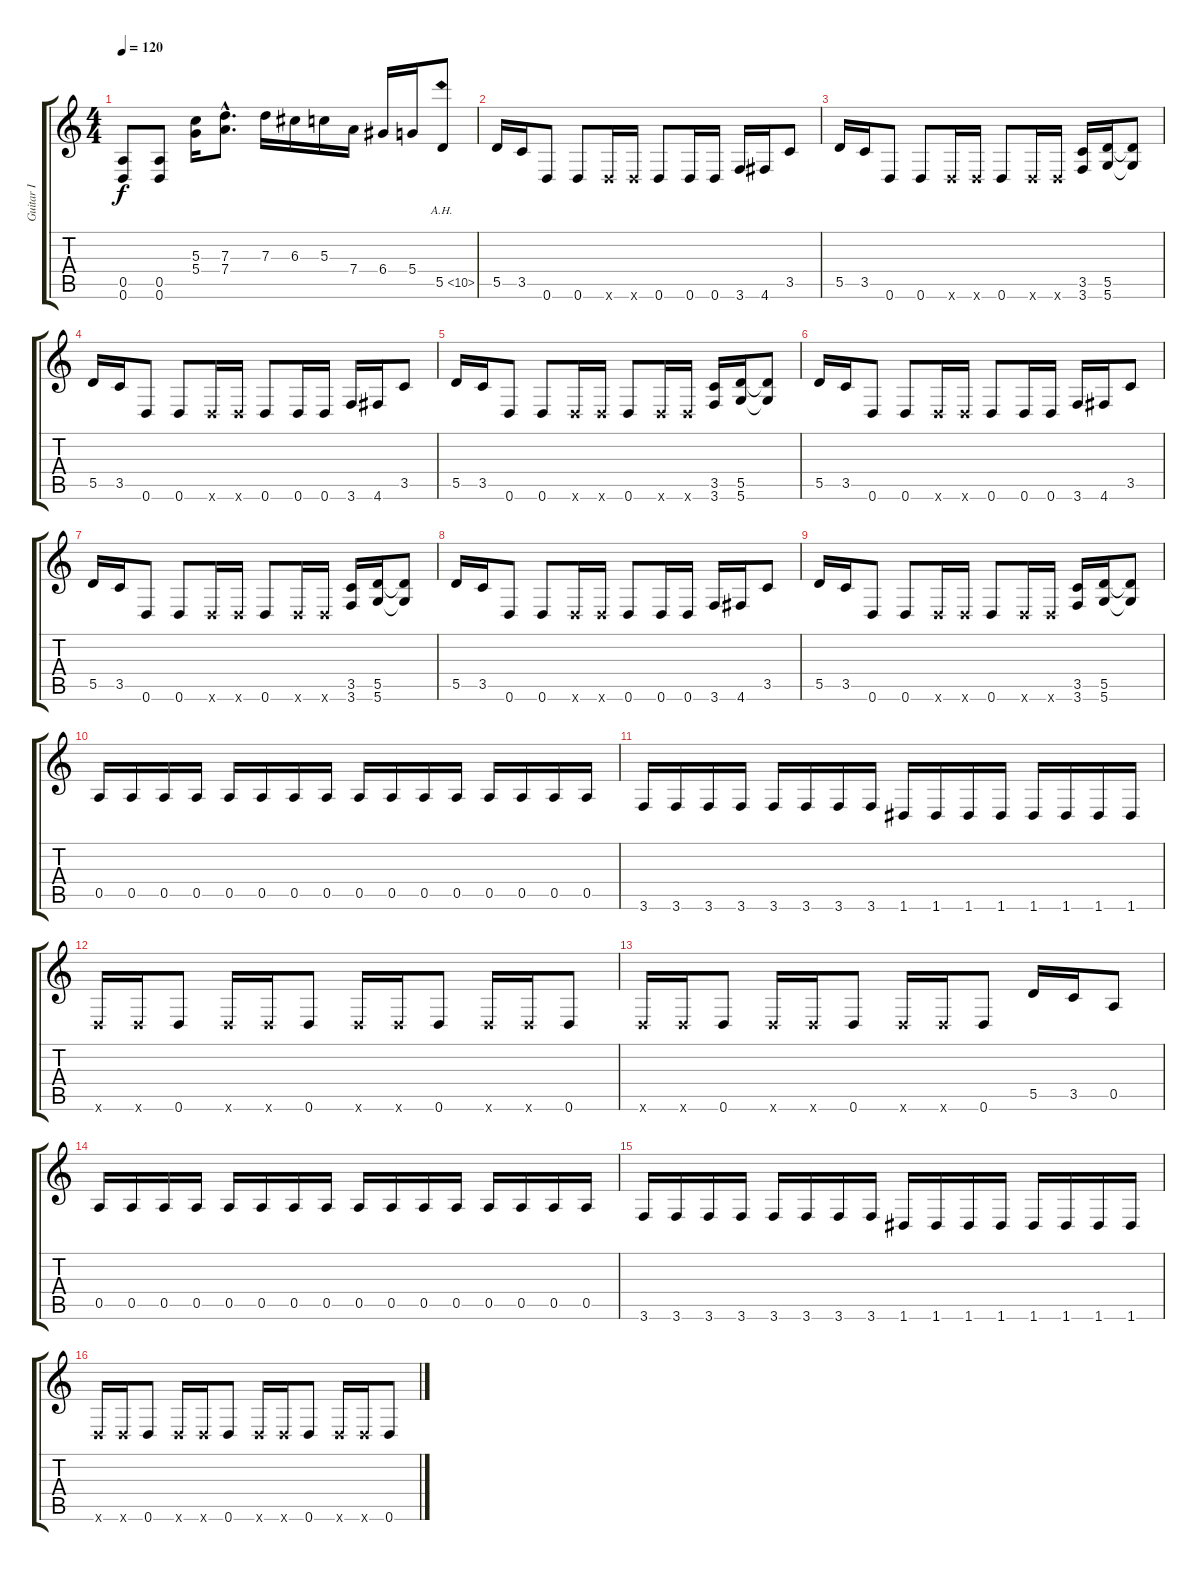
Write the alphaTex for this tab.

\track ("Guitar I" "Guitar I") {instrument electricguitarclean}
\staff {score tabs}
\tuning (E4 B3 G3 D3 A2 D2) {hide}
\ts (4 4)
\tempo 120
\clef g2
\ks c
(0.5 0.6).8{dy f} (0.5 0.6).8 (5.3 5.4).16 (7.3{hac} 7.4{hac}).8{d} 7.3.16 6.3.16 5.3.16 7.4.16 6.4.16 5.4.16 5.5{ah 5}.8 |
5.5.16 3.5.16 0.6.8 0.6.8 0.6{x}.16 0.6{x}.16 0.6.8 0.6.16 0.6.16 3.6.16 4.6.16 3.5.8 |
5.5.16 3.5.16 0.6.8 0.6.8 0.6{x}.16 0.6{x}.16 0.6.8 0.6{x}.16 0.6{x}.16 (3.5 3.6).16 (5.5 5.6).16 (5.5{t} 5.6{t}).8 |
5.5.16 3.5.16 0.6.8 0.6.8 0.6{x}.16 0.6{x}.16 0.6.8 0.6.16 0.6.16 3.6.16 4.6.16 3.5.8 |
5.5.16 3.5.16 0.6.8 0.6.8 0.6{x}.16 0.6{x}.16 0.6.8 0.6{x}.16 0.6{x}.16 (3.5 3.6).16 (5.5 5.6).16 (5.5{t} 5.6{t}).8 |
5.5.16 3.5.16 0.6.8 0.6.8 0.6{x}.16 0.6{x}.16 0.6.8 0.6.16 0.6.16 3.6.16 4.6.16 3.5.8 |
5.5.16 3.5.16 0.6.8 0.6.8 0.6{x}.16 0.6{x}.16 0.6.8 0.6{x}.16 0.6{x}.16 (3.5 3.6).16 (5.5 5.6).16 (5.5{t} 5.6{t}).8 |
5.5.16 3.5.16 0.6.8 0.6.8 0.6{x}.16 0.6{x}.16 0.6.8 0.6.16 0.6.16 3.6.16 4.6.16 3.5.8 |
5.5.16 3.5.16 0.6.8 0.6.8 0.6{x}.16 0.6{x}.16 0.6.8 0.6{x}.16 0.6{x}.16 (3.5 3.6).16 (5.5 5.6).16 (5.5{t} 5.6{t}).8 |
0.5.16 0.5.16 0.5.16 0.5.16 0.5.16 0.5.16 0.5.16 0.5.16 0.5.16 0.5.16 0.5.16 0.5.16 0.5.16 0.5.16 0.5.16 0.5.16 |
3.6.16 3.6.16 3.6.16 3.6.16 3.6.16 3.6.16 3.6.16 3.6.16 1.6.16 1.6.16 1.6.16 1.6.16 1.6.16 1.6.16 1.6.16 1.6.16 |
0.6{x}.16 0.6{x}.16 0.6.8 0.6{x}.16 0.6{x}.16 0.6.8 0.6{x}.16 0.6{x}.16 0.6.8 0.6{x}.16 0.6{x}.16 0.6.8 |
0.6{x}.16 0.6{x}.16 0.6.8 0.6{x}.16 0.6{x}.16 0.6.8 0.6{x}.16 0.6{x}.16 0.6.8 5.5.16 3.5.16 0.5.8 |
0.5.16 0.5.16 0.5.16 0.5.16 0.5.16 0.5.16 0.5.16 0.5.16 0.5.16 0.5.16 0.5.16 0.5.16 0.5.16 0.5.16 0.5.16 0.5.16 |
3.6.16 3.6.16 3.6.16 3.6.16 3.6.16 3.6.16 3.6.16 3.6.16 1.6.16 1.6.16 1.6.16 1.6.16 1.6.16 1.6.16 1.6.16 1.6.16 |
0.6{x}.16 0.6{x}.16 0.6.8 0.6{x}.16 0.6{x}.16 0.6.8 0.6{x}.16 0.6{x}.16 0.6.8 0.6{x}.16 0.6{x}.16 0.6.8
